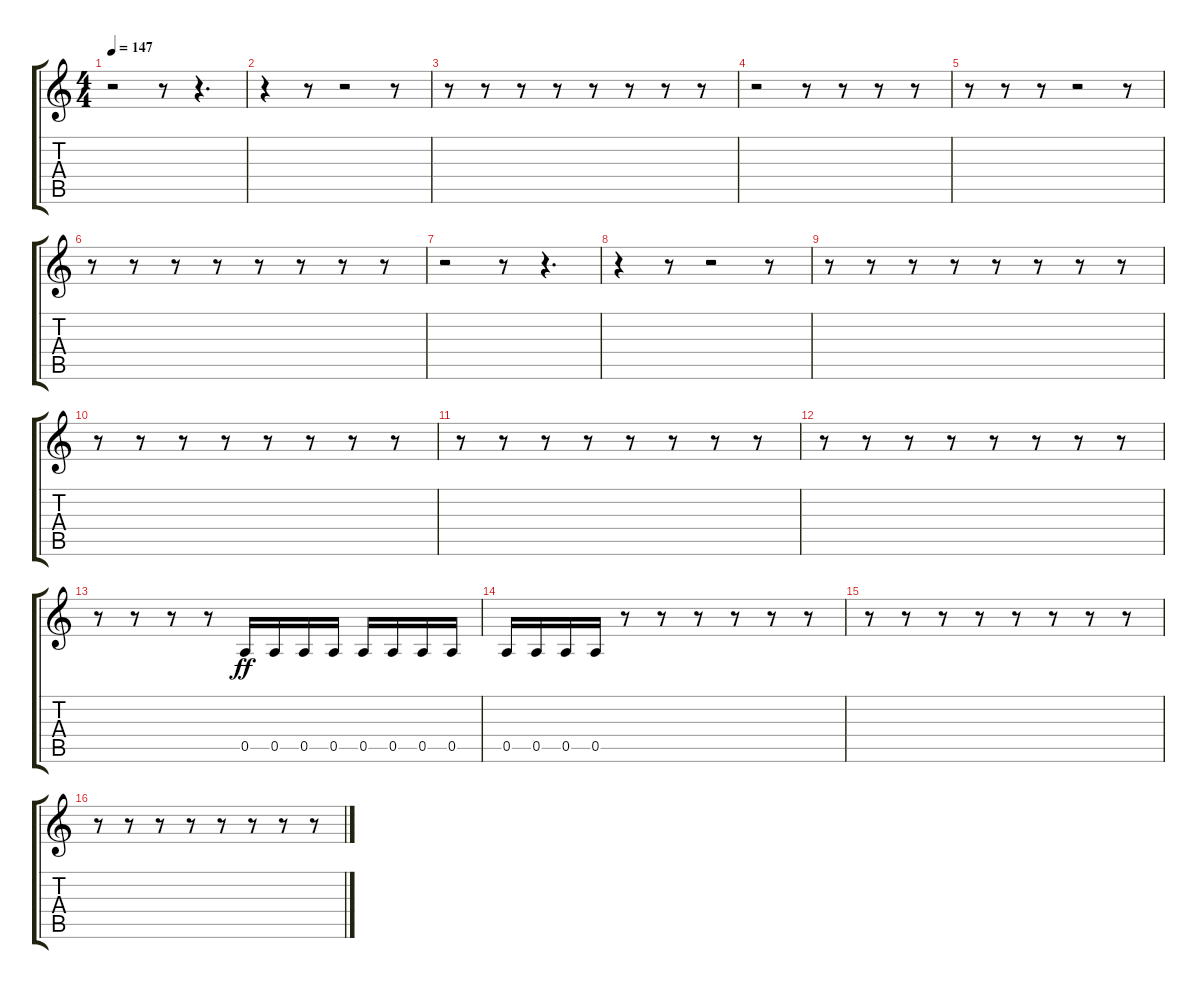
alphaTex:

\track "" {instrument guitarharmonics}
\staff {score tabs}
\tuning (E4 B3 G3 D3 A2 E2) {hide}
\ts (4 4)
\tempo 147
\clef g2
\ks c
r.2{dy ff} r.8 r.4{d} |
r.4 r.8 r.2 r.8 |
r.8 r.8 r.8 r.8 r.8 r.8 r.8 r.8 |
r.2 r.8 r.8 r.8 r.8 |
r.8 r.8 r.8 r.2 r.8 |
r.8 r.8 r.8 r.8 r.8 r.8 r.8 r.8 |
r.2 r.8 r.4{d} |
r.4 r.8 r.2 r.8 |
r.8 r.8 r.8 r.8 r.8 r.8 r.8 r.8 |
r.8 r.8 r.8 r.8 r.8 r.8 r.8 r.8 |
r.8 r.8 r.8 r.8 r.8 r.8 r.8 r.8 |
r.8 r.8 r.8 r.8 r.8 r.8 r.8 r.8 |
r.8 r.8 r.8 r.8 0.5.16 0.5.16 0.5.16 0.5.16 0.5.16 0.5.16 0.5.16 0.5.16 |
0.5.16 0.5.16 0.5.16 0.5.16 r.8 r.8 r.8 r.8 r.8 r.8 |
r.8 r.8 r.8 r.8 r.8 r.8 r.8 r.8 |
r.8 r.8 r.8 r.8 r.8 r.8 r.8 r.8
